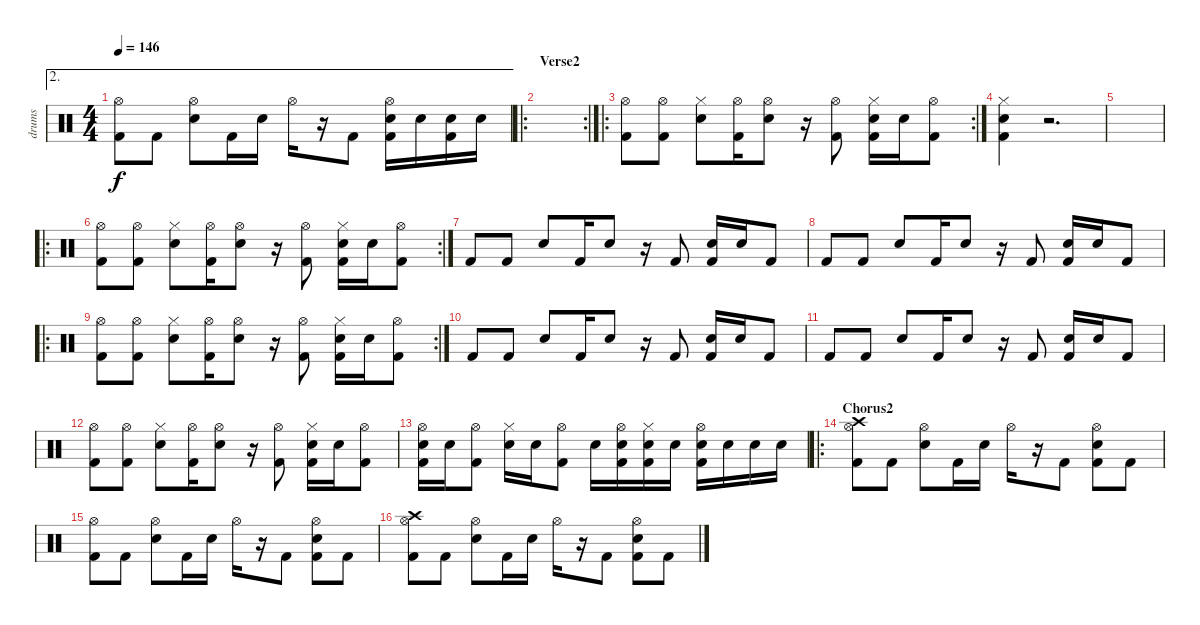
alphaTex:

\track ("drums" "drums") {instrument percussion}
\staff {score}
\articulation defaults
\ae 2
\ts (4 4)
\tempo 146
\clef neutral
\ks c
("Hi-Hat (open)" "Kick (hit) 2").8{dy f} "Kick (hit) 2".8 ("Hi-Hat (open)" "Electric Snare (hit)").8 "Kick (hit) 2".16 "Electric Snare (hit)".16 "Hi-Hat (open)".16 r.16 "Kick (hit) 2".8 ("Hi-Hat (open)" "Electric Snare (hit)" "Kick (hit) 2").16 "Electric Snare (hit)".16 ("Electric Snare (hit)" "Kick (hit) 2").16 "Electric Snare (hit)".16 |
\ro
\rc 2
\section ("" "Verse2")
|
\ro
\rc 2
("Hi-Hat (open)" "Kick (hit) 2").8 ("Hi-Hat (open)" "Kick (hit) 2").8 ("Hi-Hat (closed)" "Electric Snare (hit)").8 ("Hi-Hat (open)" "Kick (hit) 2").16 ("Hi-Hat (open)" "Electric Snare (hit)").8 r.16 ("Hi-Hat (open)" "Kick (hit) 2").8 ("Hi-Hat (closed)" "Electric Snare (hit)" "Kick (hit) 2").16 "Electric Snare (hit)".16 ("Hi-Hat (open)" "Kick (hit) 2").8 |
("Hi-Hat (closed)" "Electric Snare (hit)" "Kick (hit) 2").4 r.2{d} |
|
\ro
\rc 2
("Hi-Hat (open)" "Kick (hit) 2").8 ("Hi-Hat (open)" "Kick (hit) 2").8 ("Hi-Hat (closed)" "Electric Snare (hit)").8 ("Hi-Hat (open)" "Kick (hit) 2").16 ("Hi-Hat (open)" "Electric Snare (hit)").8 r.16 ("Hi-Hat (open)" "Kick (hit) 2").8 ("Hi-Hat (closed)" "Electric Snare (hit)" "Kick (hit) 2").16 "Electric Snare (hit)".16 ("Hi-Hat (open)" "Kick (hit) 2").8 |
"Kick (hit) 2".8{volume 13} "Kick (hit) 2".8 "Electric Snare (hit)".8 "Kick (hit) 2".16 "Electric Snare (hit)".8 r.16 "Kick (hit) 2".8 ("Electric Snare (hit)" "Kick (hit) 2").16 "Electric Snare (hit)".16 "Kick (hit) 2".8 |
"Kick (hit) 2".8 "Kick (hit) 2".8 "Electric Snare (hit)".8 "Kick (hit) 2".16 "Electric Snare (hit)".8 r.16 "Kick (hit) 2".8 ("Electric Snare (hit)" "Kick (hit) 2").16 "Electric Snare (hit)".16 "Kick (hit) 2".8 |
\ro
\rc 2
("Hi-Hat (open)" "Kick (hit) 2").8{volume 16} ("Hi-Hat (open)" "Kick (hit) 2").8 ("Hi-Hat (closed)" "Electric Snare (hit)").8 ("Hi-Hat (open)" "Kick (hit) 2").16 ("Hi-Hat (open)" "Electric Snare (hit)").8 r.16 ("Hi-Hat (open)" "Kick (hit) 2").8 ("Hi-Hat (closed)" "Electric Snare (hit)" "Kick (hit) 2").16 "Electric Snare (hit)".16 ("Hi-Hat (open)" "Kick (hit) 2").8 |
"Kick (hit) 2".8{volume 13} "Kick (hit) 2".8 "Electric Snare (hit)".8 "Kick (hit) 2".16 "Electric Snare (hit)".8 r.16 "Kick (hit) 2".8 ("Electric Snare (hit)" "Kick (hit) 2").16 "Electric Snare (hit)".16 "Kick (hit) 2".8 |
"Kick (hit) 2".8 "Kick (hit) 2".8 "Electric Snare (hit)".8 "Kick (hit) 2".16 "Electric Snare (hit)".8 r.16 "Kick (hit) 2".8 ("Electric Snare (hit)" "Kick (hit) 2").16 "Electric Snare (hit)".16 "Kick (hit) 2".8 |
("Hi-Hat (open)" "Kick (hit) 2").8{volume 16} ("Hi-Hat (open)" "Kick (hit) 2").8 ("Hi-Hat (closed)" "Electric Snare (hit)").8 ("Hi-Hat (open)" "Kick (hit) 2").16 ("Hi-Hat (open)" "Electric Snare (hit)").8 r.16 ("Hi-Hat (open)" "Kick (hit) 2").8 ("Hi-Hat (closed)" "Electric Snare (hit)" "Kick (hit) 2").16 "Electric Snare (hit)".16 ("Hi-Hat (open)" "Kick (hit) 2").8 |
("Hi-Hat (open)" "Electric Snare (hit)" "Kick (hit) 2").16 "Electric Snare (hit)".16 ("Hi-Hat (open)" "Kick (hit) 2").8 ("Hi-Hat (closed)" "Electric Snare (hit)").16 "Electric Snare (hit)".16 ("Hi-Hat (open)" "Kick (hit) 2").8 "Electric Snare (hit)".16 ("Hi-Hat (open)" "Electric Snare (hit)" "Kick (hit) 2").16 ("Hi-Hat (closed)" "Electric Snare (hit)" "Kick (hit) 2").16 "Electric Snare (hit)".16 ("Hi-Hat (open)" "Electric Snare (hit)" "Kick (hit) 2").16 "Electric Snare (hit)".16 "Electric Snare (hit)".16 "Electric Snare (hit)".16 |
\ro
\section ("" "Chorus2")
("Crash high (hit)" "Hi-Hat (open)" "Kick (hit) 2").8 "Kick (hit) 2".8 ("Hi-Hat (open)" "Electric Snare (hit)").8 "Kick (hit) 2".16 "Electric Snare (hit)".16 "Hi-Hat (open)".16 r.16 "Kick (hit) 2".8 ("Hi-Hat (open)" "Electric Snare (hit)" "Kick (hit) 2").8 "Kick (hit) 2".8 |
("Hi-Hat (open)" "Kick (hit) 2").8 "Kick (hit) 2".8 ("Hi-Hat (open)" "Electric Snare (hit)").8 "Kick (hit) 2".16 "Electric Snare (hit)".16 "Hi-Hat (open)".16 r.16 "Kick (hit) 2".8 ("Hi-Hat (open)" "Electric Snare (hit)" "Kick (hit) 2").8 "Kick (hit) 2".8 |
("Crash high (hit)" "Hi-Hat (open)" "Kick (hit) 2").8 "Kick (hit) 2".8 ("Hi-Hat (open)" "Electric Snare (hit)").8 "Kick (hit) 2".16 "Electric Snare (hit)".16 "Hi-Hat (open)".16 r.16 "Kick (hit) 2".8 ("Hi-Hat (open)" "Electric Snare (hit)" "Kick (hit) 2").8 "Kick (hit) 2".8
